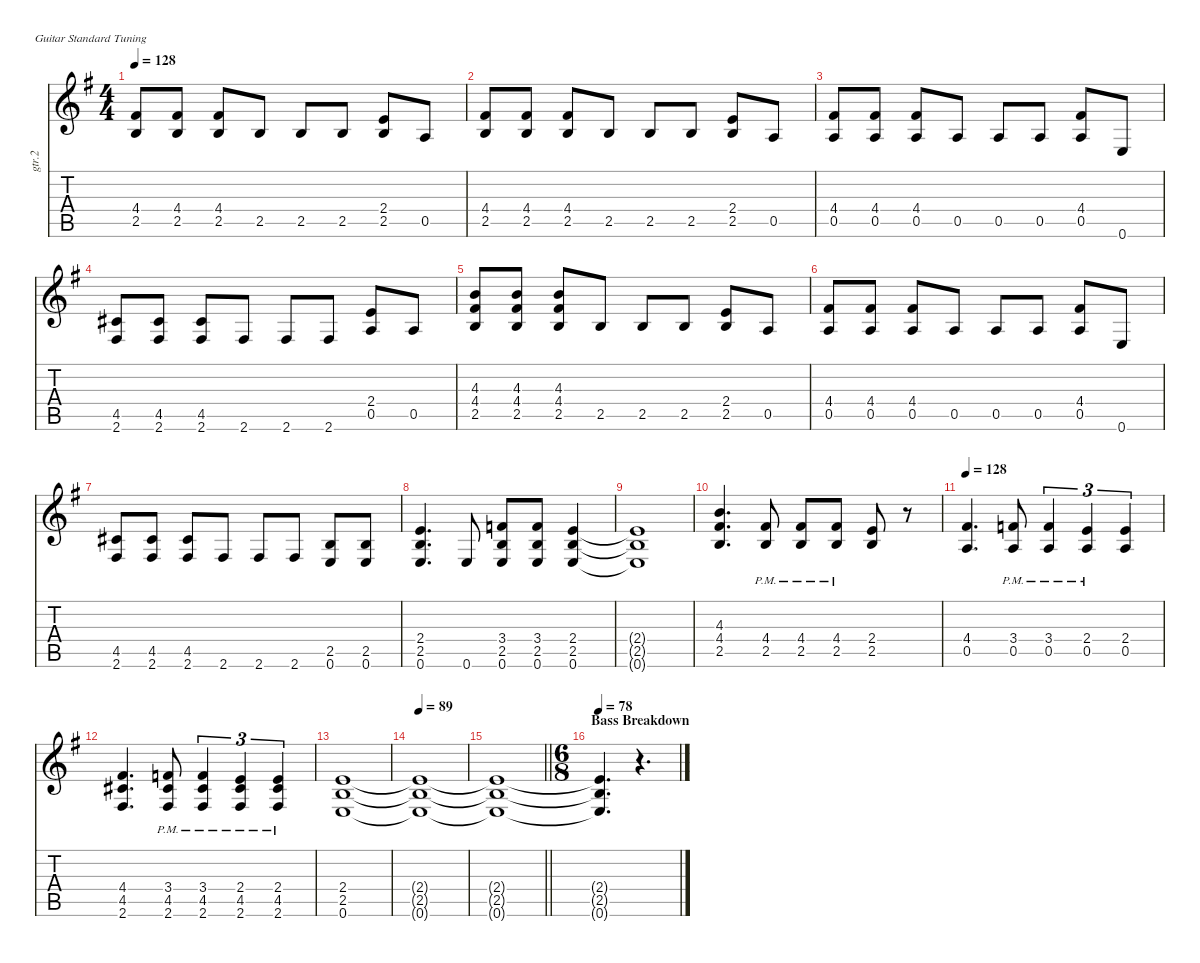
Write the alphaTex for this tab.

\defaultSystemsLayout 4
\hideDynamics
\bracketExtendMode nobrackets
\otherSystemsTrackNameOrientation horizontal
\track ("Guitar 2" "gtr.2") {defaultSystemsLayout 8 instrument distortionguitar}
\staff {score tabs}
\tuning (E4 B3 G3 D3 A2 E2)
\ts (4 4)
\tempo 128
\clef g2
\ks eminor
(4.4{acc #} 2.5{acc forcenatural}).8{dy f beam Up} (4.4{acc #} 2.5{acc forcenatural}).8{beam Up} (4.4{acc #} 2.5{acc forcenatural}).8{beam Up} 2.5{acc forcenatural}.8{beam Up} 2.5{acc forcenatural}.8{beam Up} 2.5{acc forcenatural}.8{beam Up} (2.4{acc forcenatural} 2.5{acc forcenatural}).8{beam Up} 0.5{acc forcenatural}.8{beam Up} |
(4.4{acc #} 2.5{acc forcenatural}).8{beam Up} (4.4{acc #} 2.5{acc forcenatural}).8{beam Up} (4.4{acc #} 2.5{acc forcenatural}).8{beam Up} 2.5{acc forcenatural}.8{beam Up} 2.5{acc forcenatural}.8{beam Up} 2.5{acc forcenatural}.8{beam Up} (2.4{acc forcenatural} 2.5{acc forcenatural}).8{beam Up} 0.5{acc forcenatural}.8{beam Up} |
(4.4{acc #} 0.5{acc forcenatural}).8{beam Up} (4.4{acc #} 0.5{acc forcenatural}).8{beam Up} (4.4{acc #} 0.5{acc forcenatural}).8{beam Up} 0.5{acc forcenatural}.8{beam Up} 0.5{acc forcenatural}.8{beam Up} 0.5{acc forcenatural}.8{beam Up} (4.4{acc #} 0.5{acc forcenatural}).8{beam Up} 0.6{acc forcenatural}.8{beam Up} |
(4.5{acc #} 2.6{acc #}).8{beam Up} (4.5{acc #} 2.6{acc #}).8{beam Up} (4.5{acc #} 2.6{acc #}).8{beam Up} 2.6{acc #}.8{beam Up} 2.6{acc #}.8{beam Up} 2.6{acc #}.8{beam Up} (2.4{acc forcenatural} 0.5{acc forcenatural}).8{beam Up} 0.5{acc forcenatural}.8{beam Up} |
(4.3{acc forcenatural} 4.4{acc #} 2.5{acc forcenatural}).8{beam Up} (4.3{acc forcenatural} 4.4{acc #} 2.5{acc forcenatural}).8{beam Up} (4.3{acc forcenatural} 4.4{acc #} 2.5{acc forcenatural}).8{beam Up} 2.5{acc forcenatural}.8{beam Up} 2.5{acc forcenatural}.8{beam Up} 2.5{acc forcenatural}.8{beam Up} (2.4{acc forcenatural} 2.5{acc forcenatural}).8{beam Up} 0.5{acc forcenatural}.8{beam Up} |
(4.4{acc #} 0.5{acc forcenatural}).8{beam Up} (4.4{acc #} 0.5{acc forcenatural}).8{beam Up} (4.4{acc #} 0.5{acc forcenatural}).8{beam Up} 0.5{acc forcenatural}.8{beam Up} 0.5{acc forcenatural}.8{beam Up} 0.5{acc forcenatural}.8{beam Up} (4.4{acc #} 0.5{acc forcenatural}).8{beam Up} 0.6{acc forcenatural}.8{beam Up} |
(4.5{acc #} 2.6{acc #}).8{beam Up} (4.5{acc #} 2.6{acc #}).8{beam Up} (4.5{acc #} 2.6{acc #}).8{beam Up} 2.6{acc #}.8{beam Up} 2.6{acc #}.8{beam Up} 2.6{acc #}.8{beam Up} (2.5{acc forcenatural} 0.6{acc forcenatural}).8{beam Up} (2.5{acc forcenatural} 0.6{acc forcenatural}).8{beam Up} |
(2.4{acc forcenatural} 2.5{acc forcenatural} 0.6{acc forcenatural}).4{d beam Up} 0.6{acc forcenatural}.8{beam Up} (3.4{acc forcenatural} 2.5{acc forcenatural} 0.6{acc forcenatural}).8{beam Up} (3.4{acc forcenatural} 2.5{acc forcenatural} 0.6{acc forcenatural}).8{beam Up} (2.4{acc forcenatural} 2.5{acc forcenatural} 0.6{acc forcenatural}).4{beam Up} |
(2.4{t acc forcenatural} 2.5{t acc forcenatural} 0.6{t acc forcenatural}).1{beam Up} |
(4.3{acc forcenatural} 4.4{acc #} 2.5{acc forcenatural}).4{d beam Up} (4.4{pm acc #} 2.5{pm acc forcenatural}).8{beam Up} (4.4{pm acc #} 2.5{pm acc forcenatural}).8{beam Up} (4.4{pm acc #} 2.5{pm acc forcenatural}).8{beam Up} (2.4{acc forcenatural} 2.5{acc forcenatural}).8{beam Up} r.8{beam Up} |
\tempo 128
(4.4{acc #} 0.5{acc forcenatural}).4{d beam Up} (3.4{pm acc forcenatural} 0.5{pm acc forcenatural}).8{beam Up} (3.4{pm acc forcenatural} 0.5{pm acc forcenatural}).4{tu (3 2) beam Up} (2.4{pm acc forcenatural} 0.5{pm acc forcenatural}).4{tu (3 2) beam Up} (2.4{acc forcenatural} 0.5{acc forcenatural}).4{tu (3 2) beam Up} |
(4.4{acc #} 4.5{acc #} 2.6{acc #}).4{d beam Up} (3.4{pm acc forcenatural} 4.5{pm acc #} 2.6{pm acc #}).8{beam Up} (3.4{pm acc forcenatural} 4.5{pm acc #} 2.6{pm acc #}).4{tu (3 2) beam Up} (2.4{pm acc forcenatural} 4.5{pm acc #} 2.6{pm acc #}).4{tu (3 2) beam Up} (2.4{pm acc forcenatural} 4.5{pm acc #} 2.6{pm acc #}).4{tu (3 2) beam Up} |
(2.4{acc forcenatural} 2.5{acc forcenatural} 0.6{acc forcenatural}).1{beam Up} |
\tempo 89
(2.4{t acc forcenatural} 2.5{t acc forcenatural} 0.6{t acc forcenatural}).1{beam Up} |
\barLineRight lightlight
(2.4{t acc forcenatural} 2.5{t acc forcenatural} 0.6{t acc forcenatural}).1{beam Up} |
\ts (6 8)
\beaming (8 3 3)
\section ("" "Bass Breakdown")
\tempo 78
(2.4{t acc forcenatural} 2.5{t acc forcenatural} 0.6{t acc forcenatural}).4{d beam Up} r.4{d beam Up}
